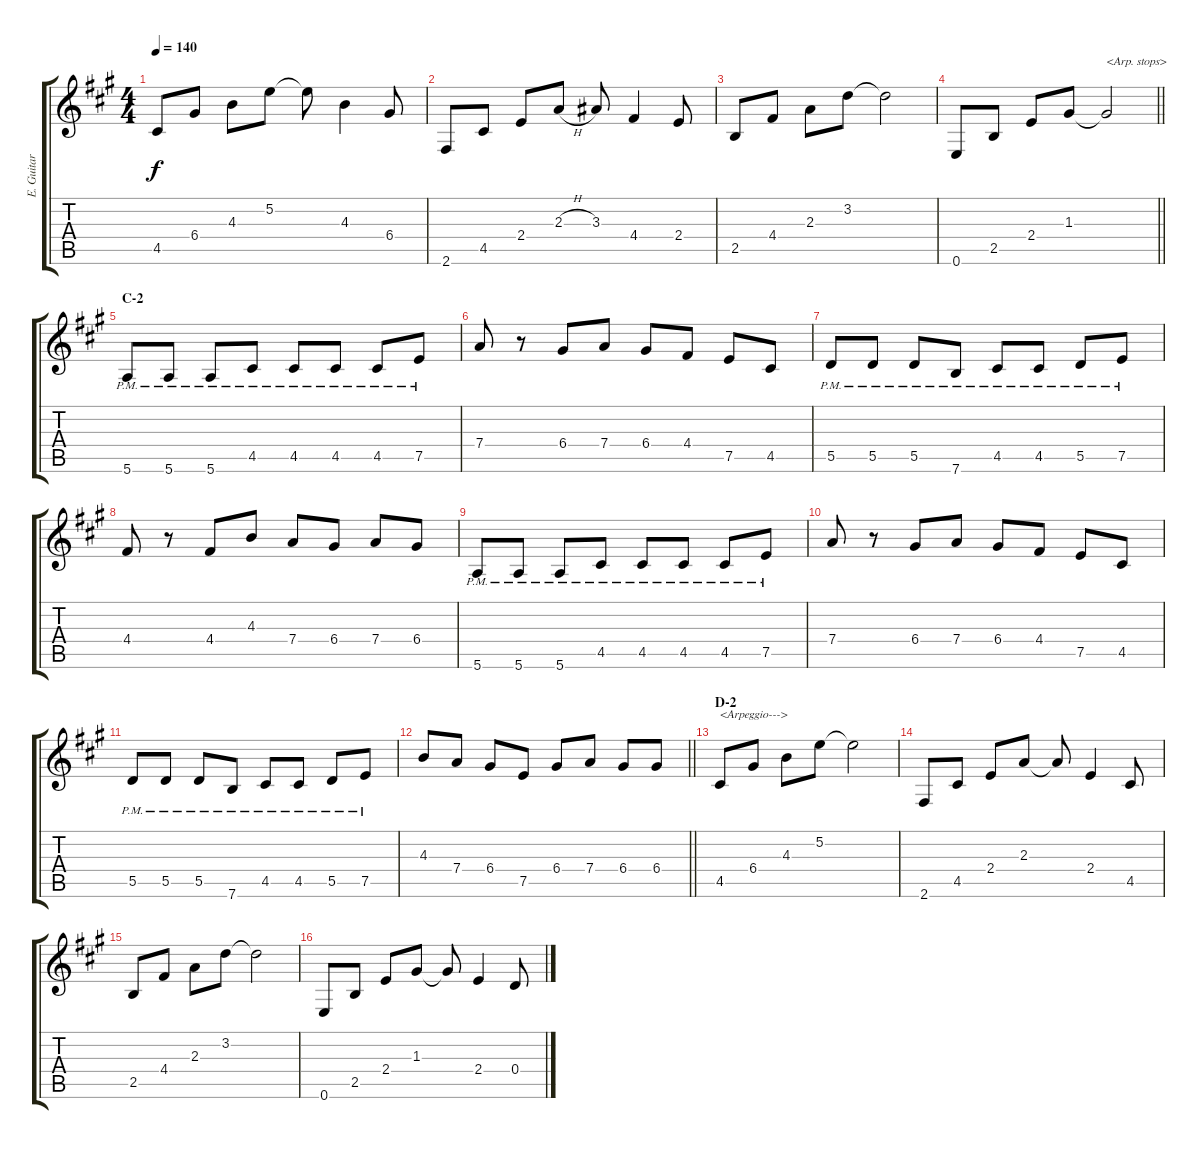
\track ("E. Guitar I" "E. Guitar ") {instrument overdrivenguitar}
\staff {score tabs}
\tuning (E4 B3 G3 D3 A2 E2) {hide}
\ts (4 4)
\tempo 140
\clef g2
\ks a
4.5.8{dy f} 6.4.8 4.3.8 5.2.8 5.2{t}.8 4.3.4 6.4.8 |
2.6.8 4.5.8 2.4.8 2.3{h}.8 3.3.8 4.4.4 2.4.8 |
2.5.8 4.4.8 2.3.8 3.2.8 3.2{t}.2 |
\barLineRight lightlight
0.6.8 2.5.8 2.4.8 1.3.8 1.3{t}.2{txt "<Arp. stops>"} |
\section ("" "C-2")
5.6{pm}.8 5.6{pm}.8 5.6{pm}.8 4.5{pm}.8 4.5{pm}.8 4.5{pm}.8 4.5{pm}.8 7.5{pm}.8 |
7.4.8 r.8 6.4.8 7.4.8 6.4.8 4.4.8 7.5.8 4.5.8 |
5.5{pm}.8 5.5{pm}.8 5.5{pm}.8 7.6{pm}.8 4.5{pm}.8 4.5{pm}.8 5.5{pm}.8 7.5{pm}.8 |
4.4.8 r.8 4.4.8 4.3.8 7.4.8 6.4.8 7.4.8 6.4.8 |
5.6{pm}.8 5.6{pm}.8 5.6{pm}.8 4.5{pm}.8 4.5{pm}.8 4.5{pm}.8 4.5{pm}.8 7.5{pm}.8 |
7.4.8 r.8 6.4.8 7.4.8 6.4.8 4.4.8 7.5.8 4.5.8 |
5.5{pm}.8 5.5{pm}.8 5.5{pm}.8 7.6{pm}.8 4.5{pm}.8 4.5{pm}.8 5.5{pm}.8 7.5{pm}.8 |
\barLineRight lightlight
4.3.8 7.4.8 6.4.8 7.5.8 6.4.8 7.4.8 6.4.8 6.4.8 |
\section ("" "D-2")
4.5.8{txt "<Arpeggio--->"} 6.4.8 4.3.8 5.2.8 5.2{t}.2 |
2.6.8 4.5.8 2.4.8 2.3.8 2.3{t}.8 2.4.4 4.5.8 |
2.5.8 4.4.8 2.3.8 3.2.8 3.2{t}.2 |
0.6.8 2.5.8 2.4.8 1.3.8 1.3{t}.8 2.4.4 0.4.8
